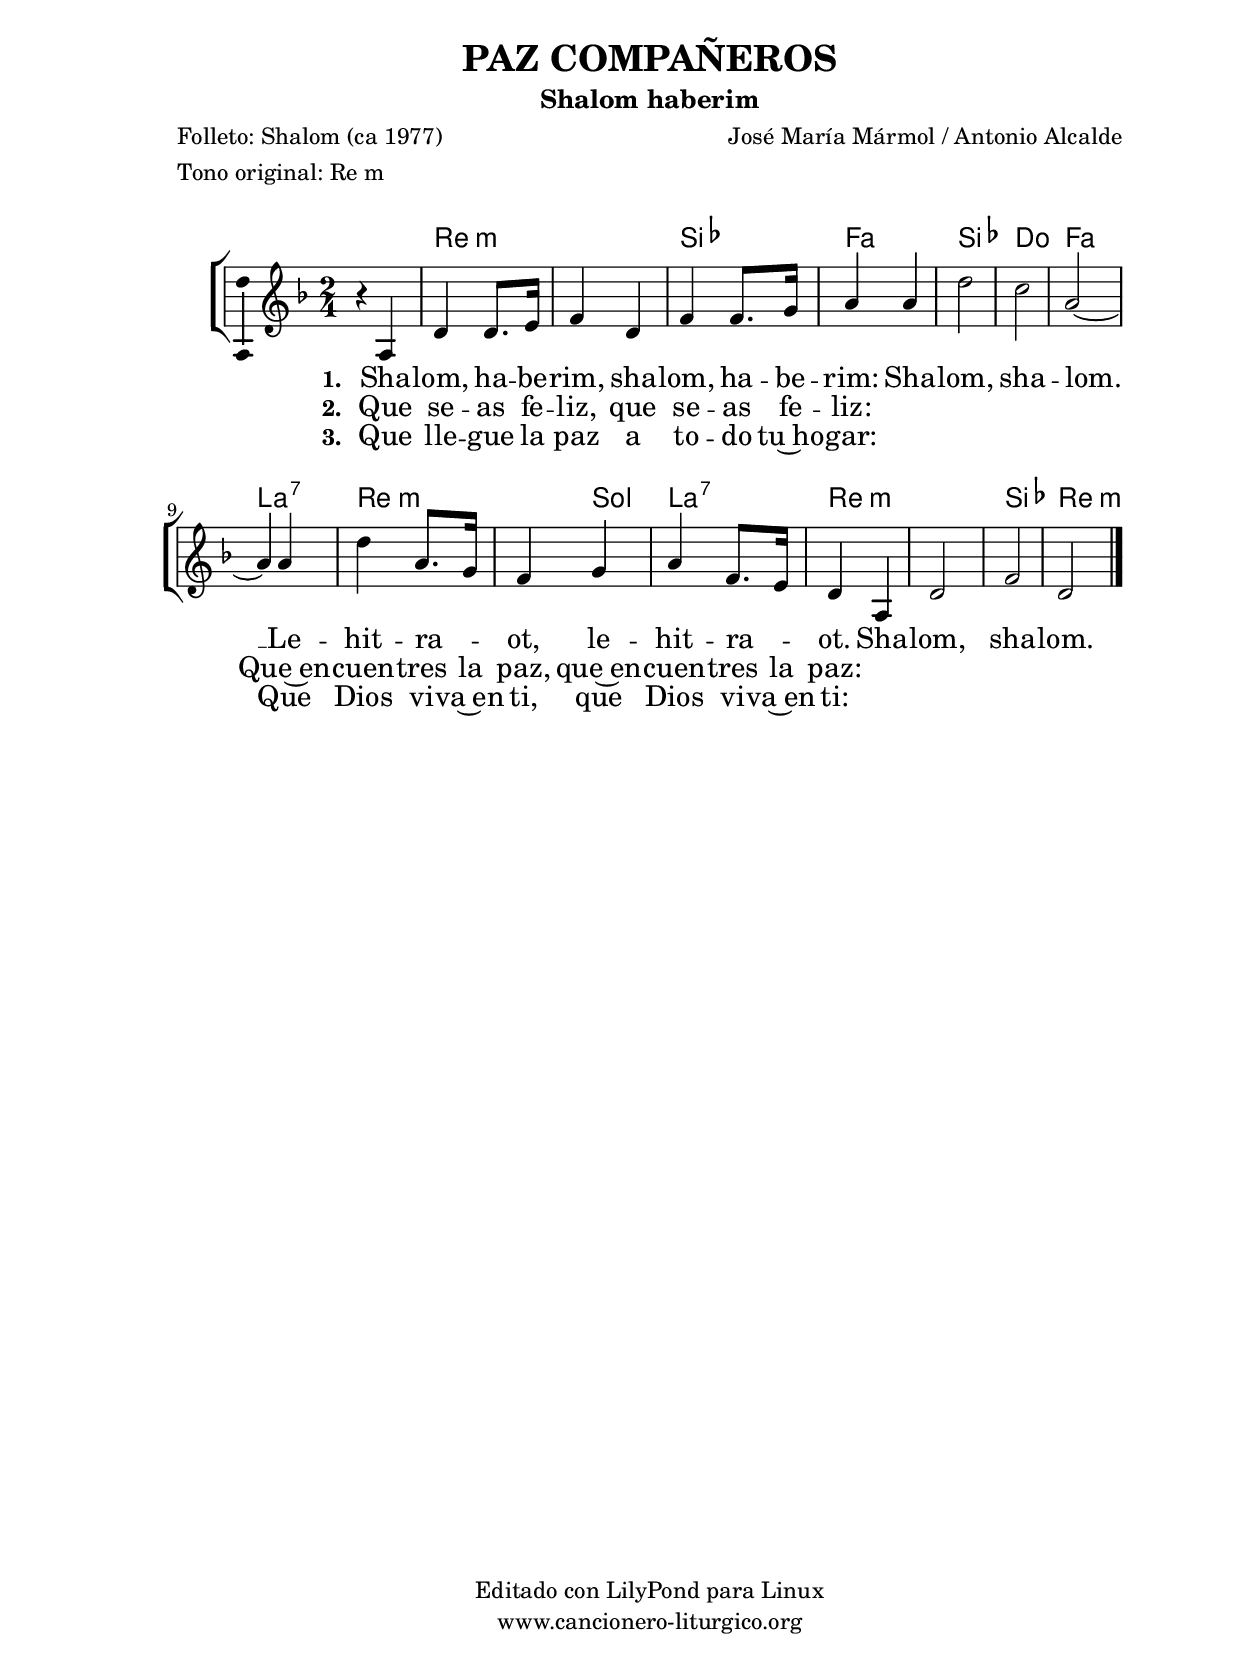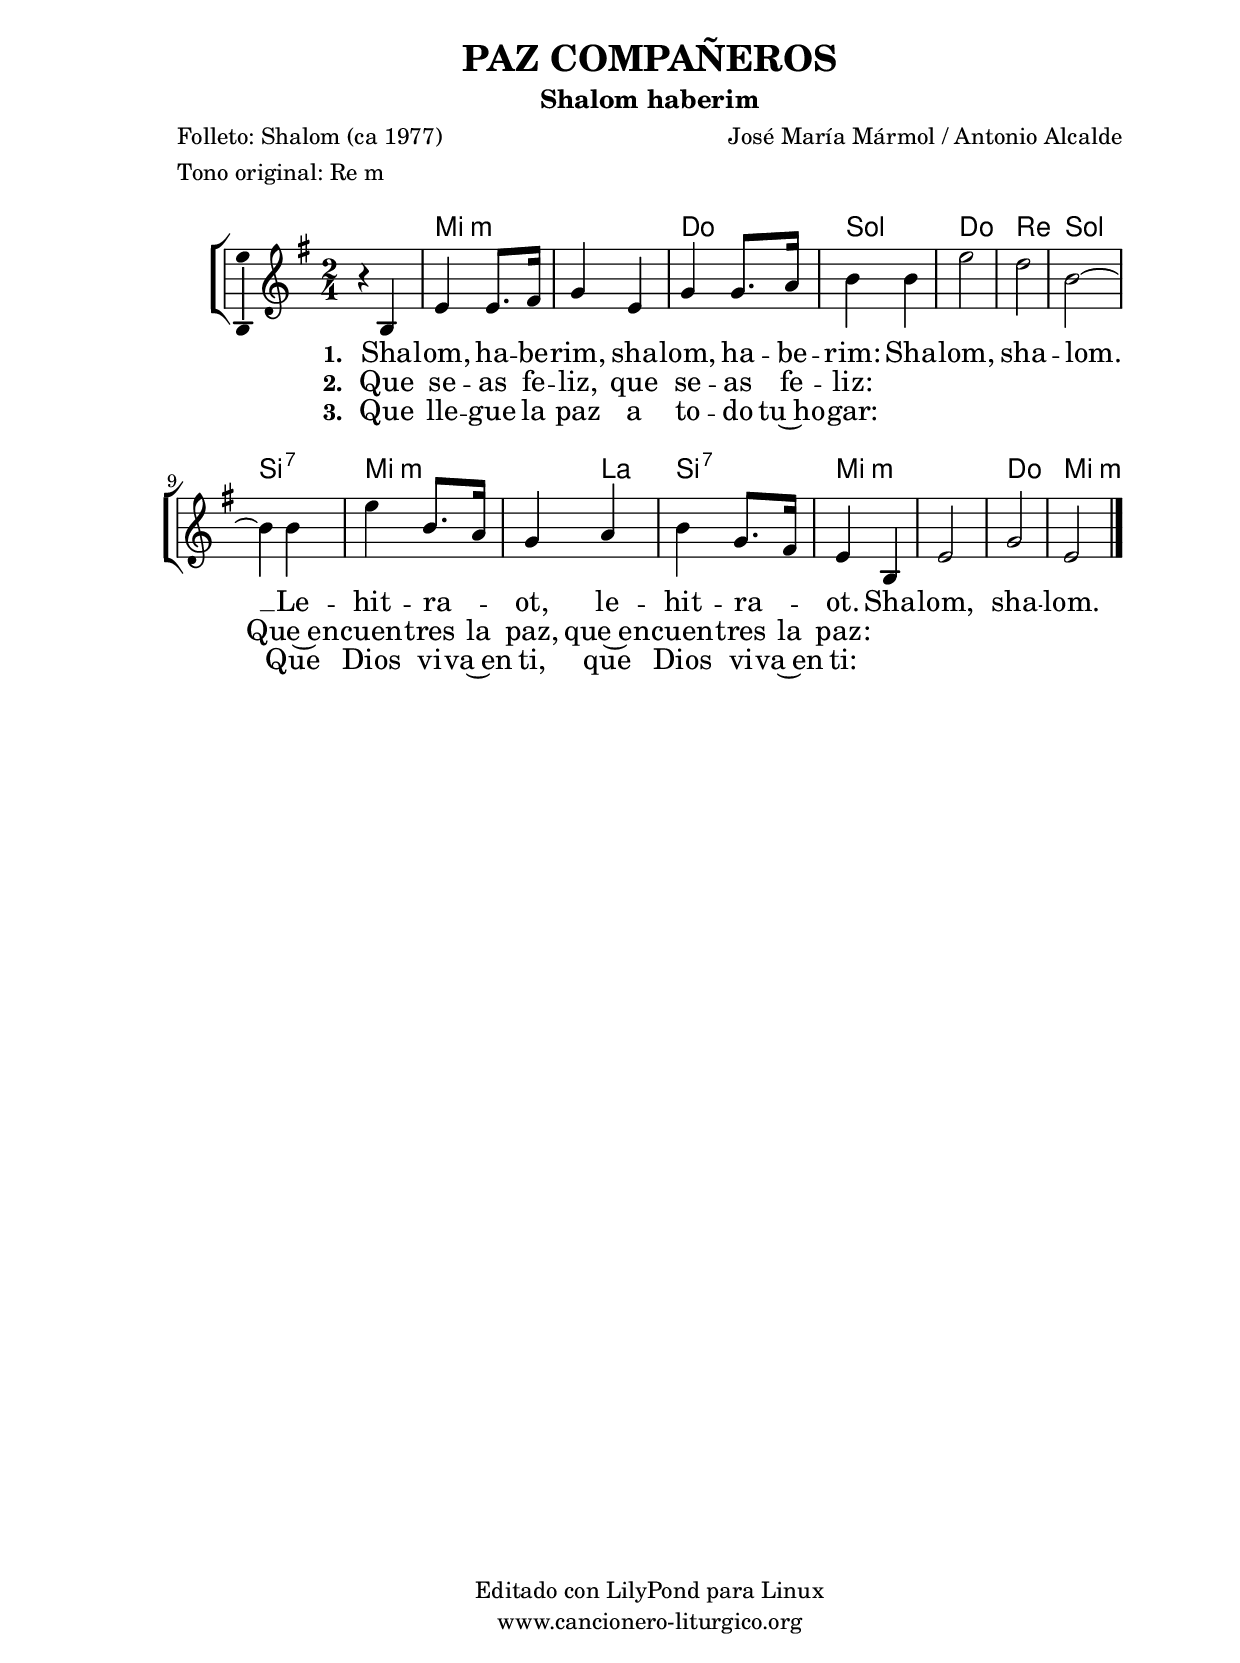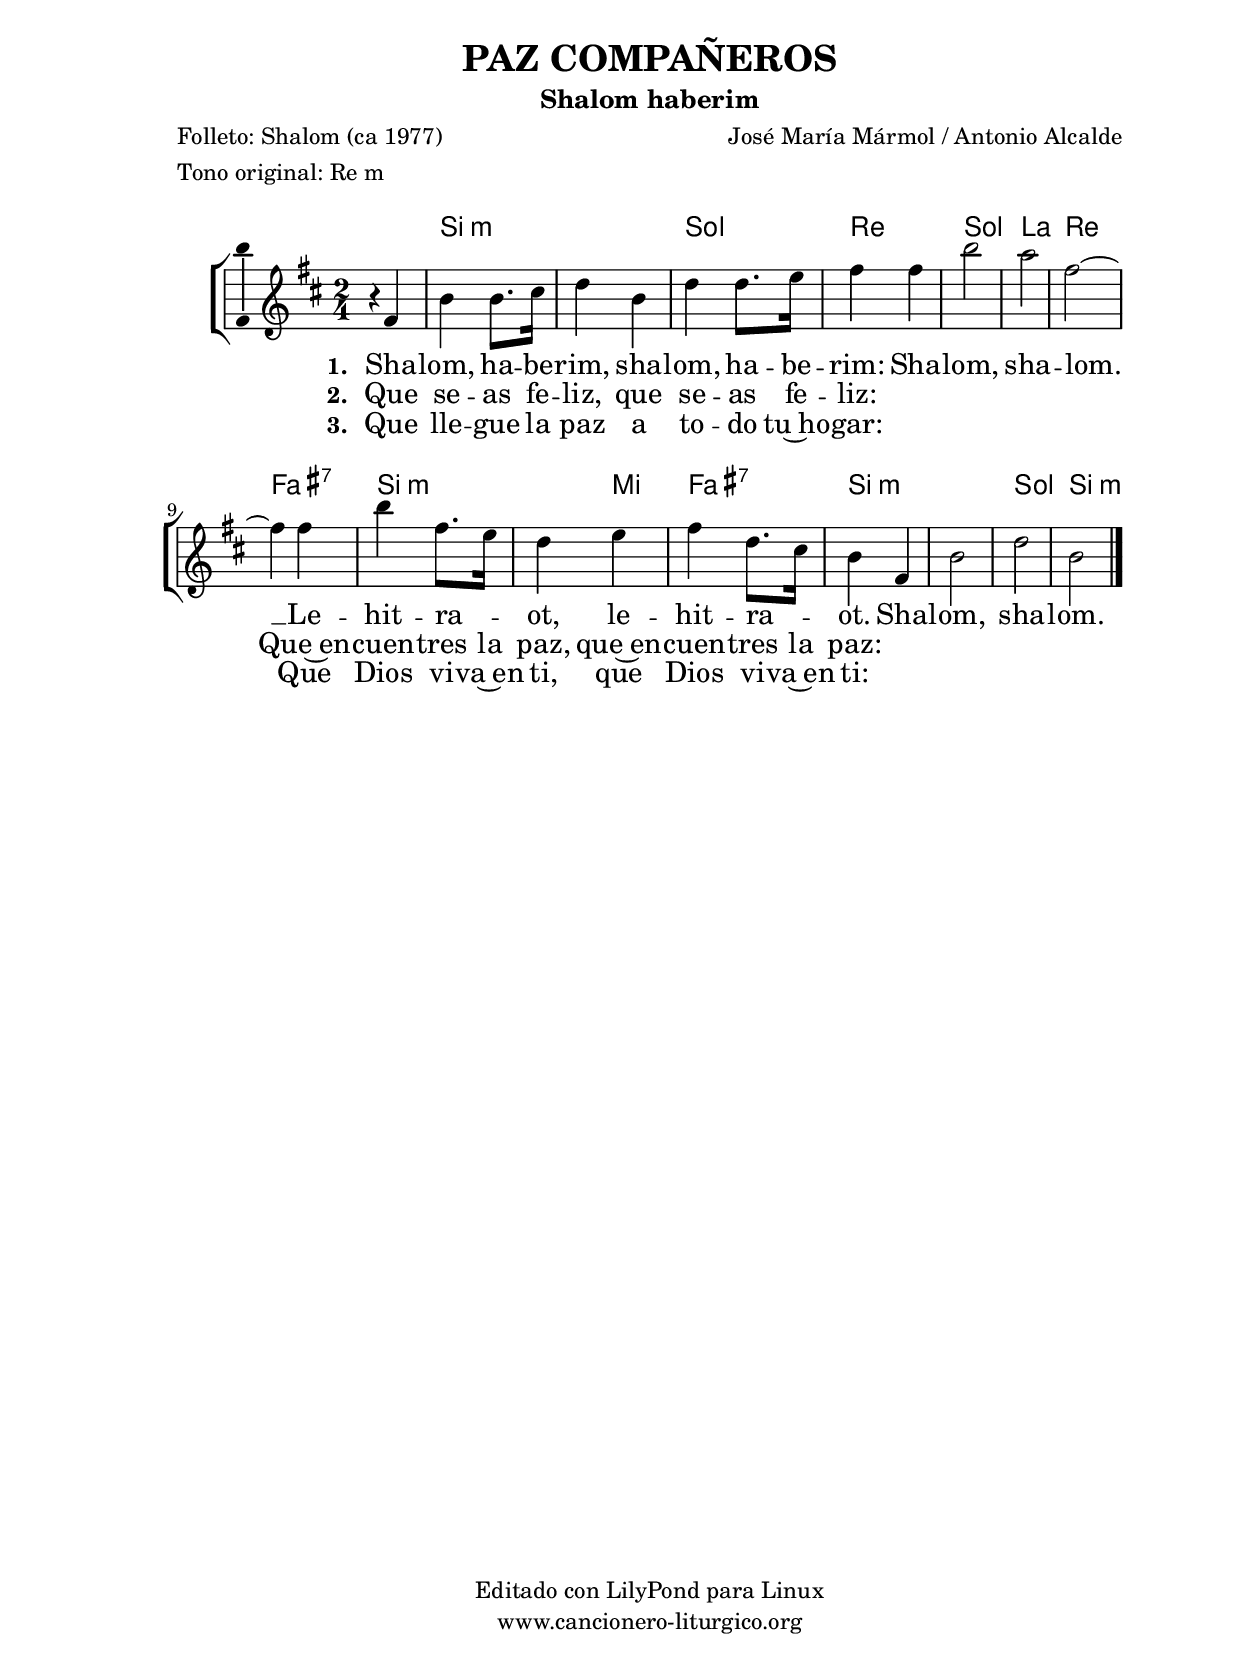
%
%para convertir .midi en .wav:
%timidity filename.midi -Ow -o finename.wav
%
%
%Para convertir de .wav a .mp3:
%lame -h -m j filename.wav
%
%
%para escuchar el midi:
%timidity nombrefichero.midi
%


%versión de lilypond para la que se ha escrito esta partitura:
\version "2.16.0"

	%Tamaño papel
	#(set-default-paper-size "a4")
	%Tamaño partitura
	#(set-global-staff-size 20)
	%No responde al pulsar sobre una nota
	#(ly:set-option 'point-and-click #f)

%parámetros del encabezamiento:
\header {
	title = "PAZ COMPAÑEROS"
	subtitle = "Shalom haberim"
	composer = "José María Mármol / Antonio Alcalde"
	poet = "Folleto: Shalom (ca 1977)"
	meter = "Tono original: Re m"
	arranger = ""
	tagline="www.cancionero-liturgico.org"
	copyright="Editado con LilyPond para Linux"
	}

%parámetros asociados al papel:
\paper {
	oddHeaderMarkup = \markup {\fill-line { \on-the-fly #not-first-page \fromproperty #'header:title \on-the-fly #not-first-page \fromproperty #'header:composer }}
	evenHeaderMarkup = \markup {\fill-line { \fromproperty #'header:composer \fromproperty #'header:title }}
	#(set-paper-size "a4")
	print-page-number = ##f
	first-page-number = 1
	print-first-page-number = ##f
%	head-separation = 3.0 \cm
	top-margin = 2.0 \cm
	bottom-margin = 0.5\cm
%%%	bottom-margin = -2.0\cm
	left-margin = 3.0 \cm
	line-width = 16.0 \cm 
	indent = 8\mm
	interscoreline = 2.\mm
	between-system-space = 15\mm
%	para que las partituras no llenen la hoja:
	ragged-bottom = ##t
%	idem para la última hoja:
	ragged-last-bottom = ##f
%	para que las partituras llenen el ancho del papel:
	ragged-last = ##f
	after-title-space = 2.5 \cm
%page-count=1
%system-count=8

	%Flexible Vertical Spacing
%	markup-markup-spacing =
%	#'((basic-distance . 15) (minimum-distance . 15) (padding . 3))
	markup-system-spacing =
	#'((basic-distance . 15) (minimum-distance . 15) (padding . 3))
	system-system-spacing =
	#'((basic-distance . 15) (minimum-distance . 15) (padding . 3))
	score-system-spacing =
	#'((basic-distance . 15) (minimum-distance . 15) (padding . 5))
%	top-system-spacing = % header
%	#'((basic-distance . 8) (minimum-distance . 0) (padding . 0))
%	top-markup-spacing =
%	#'((basic-distance . 20) (minimum-distance . 20) (padding . 0))
	last-bottom-spacing = % footer
	#'((basic-distance . 5) (minimum-distance . 5) (padding . 0))
%	score-markup-spacing =
%	#'((basic-distance . 16) (minimum-distance . 13) (padding . 0))

	}


%parámetros que afectan a toda la partitura:
global = {
	%clave de sol (G):
	\clef G
	%armadura:
%	\transpose f a
	\key d \minor
	\tempo 4=150
	\set Score.tempoHideNote = ##t
	}


acordes = {
	\italianChords
	\chordmode {
%	\transpose f a
{
s2 d2:m s bes f bes c f a:7 d:m d4:m g4 a2:7 d:m d:m bes d:m

	}
	}
}

melodia = 
%\transpose f a
{
	\relative c'{
	\time 2/4

r4 a4
d4 d8. e16
f4 d
f4 f8. g16
a4 a
d2
c2
a2~
a4 a
d4 a8. g16
f4 g
a4 f8. e16
d4 a
d2
f2
d2



	\bar "|."
	}
	}


texto = \lyricmode {
\set stanza =#"1. " Sha -- lom, ha -- be -- rim, sha -- lom, ha -- be -- rim:
Sha -- lom, sha -- lom. __
Le -- hit -- ra -- _ ot, le -- hit -- ra -- _ ot.
Sha -- lom, sha -- lom.

	}


textodos = \lyricmode {
\set stanza =#"2. " Que se -- as fe -- liz, que se -- as fe -- liz:
\skip 1 \skip 1 \skip 1 \skip 1
Que~en -- cuen -- tres la paz, que~en -- cuen -- tres la paz:
\skip 1 \skip 1 \skip 1 \skip 1

	}

textotres = \lyricmode {
\set stanza =#"3. " Que lle -- gue la paz a to -- do tu~ho -- gar:
\skip 1 \skip 1 \skip 1 \skip 1
Que Dios vi -- va~en ti, que Dios vi -- va~en ti:
\skip 1 \skip 1 \skip 1 \skip 1

	}


acordesStaff = \context ChordNames = acordesStaff <<
	\set chordChanges = ##t
	\acordes
	>>


vozStaff = \context Voice = vozStaff
\with {\consists "Ambitus_engraver"}
<<
%	\set Staff.instrumentName = ""
%	\set Staff.shortInstrumentName = ""
%	\set Staff.midiInstrument = #"clarinet"
%	\set Staff.midiInstrument = #"cello"
%	\set Staff.midiInstrument = #"flute"
	\set Staff.midiInstrument = #"electric guitar (jazz)"
%	\set Staff.midiInstrument = #"english horn"
%	\set Staff.midiInstrument = #"violin"
%	\set Staff.midiInstrument = #"glockenspiel"
	\set Staff.midiMinimumVolume = #0.7
	\set Staff.midiMaximumVolume = #0.9
	\global
	\melodia
	>>

textoStaff = \context Lyrics = textoStaff <<
	\lyricsto vozStaff \texto
	>>

textodosStaff = \context Lyrics = textodosStaff <<
	\lyricsto vozStaff \textodos
	>>

textotresStaff = \context Lyrics = textotresStaff <<
	\lyricsto vozStaff \textotres
	>>

\book {
	\score {
		\context ChoirStaff {
			\override StaffGroup.SystemStartBracket #'collapse-height = #1
			\override Score.SystemStartBar #'collapse-height = #1
			<<
			\acordesStaff
			\vozStaff
			\textoStaff
			\textodosStaff
			\textotresStaff
			>>
			}
		\layout {
	 		\context {
				\Lyrics
				\override LyricText #'font-size = #2
				}
	 		 \context {
				\Score
				\override StaffSymbol #'staff-space = #(magstep +3)
				}
			}
		}
	\score {
		\unfoldRepeats
		\context ChoirStaff {
			<<
			\acordesStaff
			\vozStaff
			>>
			}
		\midi {
	 		\context {
	 			\Score
				tempoWholesPerMinute = #(ly:make-moment 70 4)
				}
			}
		}
	}



#(define output-suffix "C")
\book {
	\score {
		\context ChoirStaff {
			\override StaffGroup.SystemStartBracket #'collapse-height = #1
			\override Score.SystemStartBar #'collapse-height = #1
\transpose c d
			<<
			\acordesStaff
			\vozStaff
			\textoStaff
			\textodosStaff
			\textotresStaff
			>>
			}
		\layout {
	    		\context {
				\Lyrics
				\override LyricText #'font-size = #2
				}
	   		 \context {
				\Score
				\override StaffSymbol #'staff-space = #(magstep +3)
				}
			}
		}
	}

#(define output-suffix "S")
\book {
	\score {
		\context ChoirStaff {
			\override StaffGroup.SystemStartBracket #'collapse-height = #1
			\override Score.SystemStartBar #'collapse-height = #1
\transpose c a
			<<
			\acordesStaff
			\vozStaff
			\textoStaff
			\textodosStaff
			\textotresStaff
			>>
			}
		\layout {
	    		\context {
				\Lyrics
				\override LyricText #'font-size = #2
				}
	   		 \context {
				\Score
				\override StaffSymbol #'staff-space = #(magstep +3)
				}
			}
		}
	}


